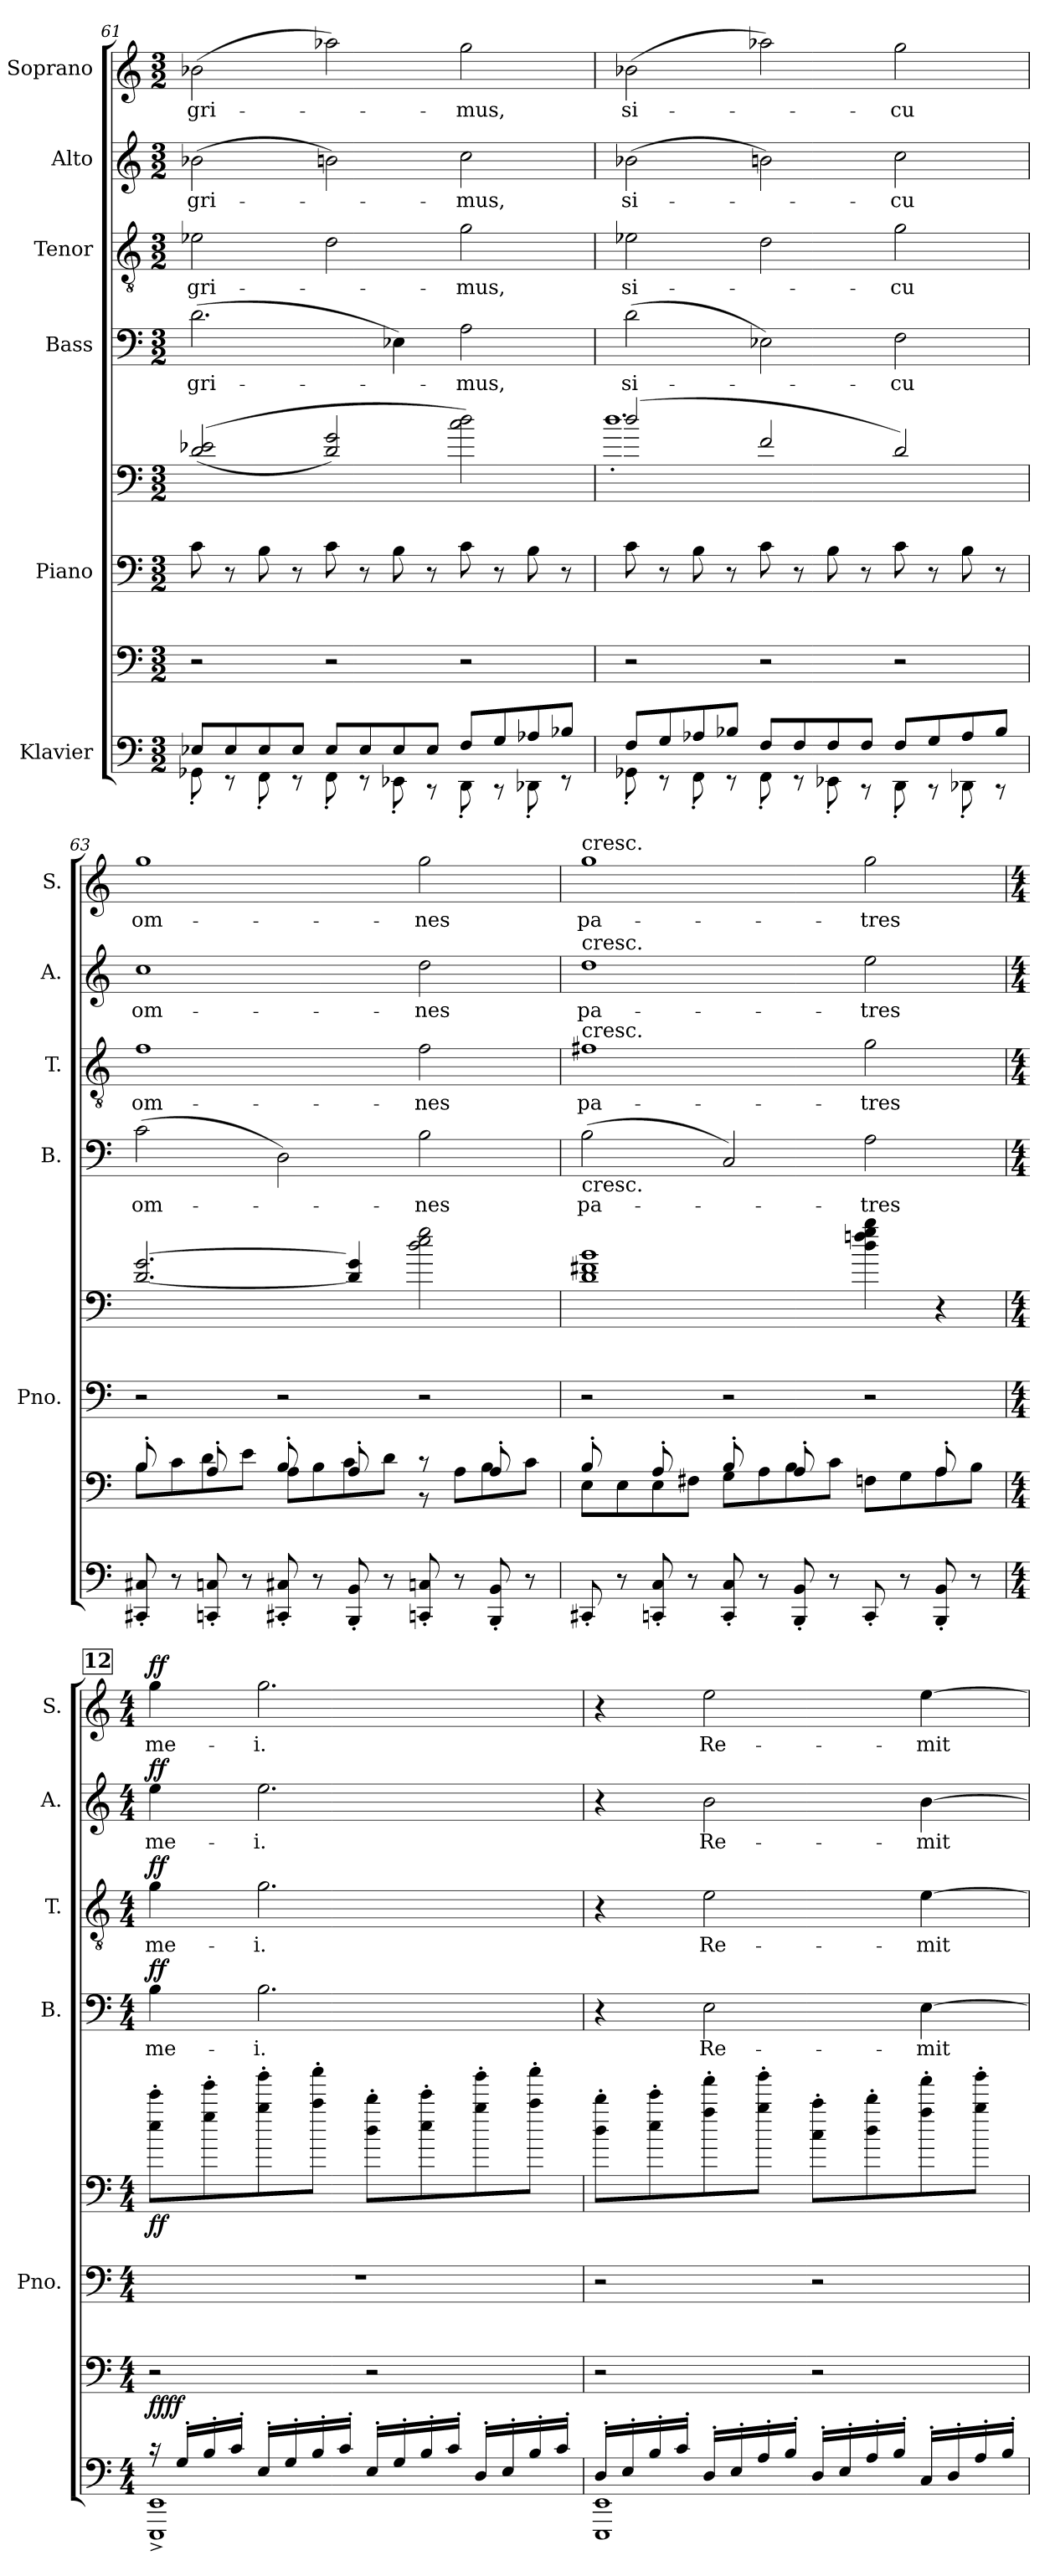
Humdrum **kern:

**kern	**kern	**dynam	**kern	**kern	**dynam	**kern	**text	**dynam	**kern	**text	**dynam	**kern	**text	**dynam	**kern	**text	**dynam
*part6	*part6	*part6	*part5	*part5	*part5	*part4	*part4	*part4	*part3	*part3	*part3	*part2	*part2	*part2	*part1	*part1	*part1
*staff8	*staff7	*staff7/8	*staff6	*staff5	*staff5/6	*staff4	*staff4	*staff4	*staff3	*staff3	*staff3	*staff2	*staff2	*staff2	*staff1	*staff1	*staff1
*I"Klavier	*	*	*I"Piano	*	*	*I"Bass	*	*	*I"Tenor	*	*	*I"Alto	*	*	*I"Soprano	*	*
*	*	*	*I'Pno.	*	*	*I'B.	*	*	*I'T.	*	*	*I'A.	*	*	*I'S.	*	*
*clefF4	*clefF4	*	*clefF4	*clefF4	*	*clefF4	*	*	*clefGv2	*	*	*clefG2	*	*	*clefG2	*	*
*k[]	*k[]	*	*k[]	*k[]	*	*k[]	*	*	*k[]	*	*	*k[]	*	*	*k[]	*	*
*M3/2	*M3/2	*	*M3/2	*M3/2	*	*M3/2	*	*	*M3/2	*	*	*M3/2	*	*	*M3/2	*	*
=61	=61	=61	=61	=61	=61	=61	=61	=61	=61	=61	=61	=61	=61	=61	=61	=61	=61
*^	*	*	*	*	*	*	*	*	*	*	*	*	*	*	*	*	*
!	!	!	!	!	!	!	!	!LO:LY:b	!	!	!LO:LY:b	!	!	!LO:LY:b	!	!	!LO:LY:b	!
8E-X/L	8GG-X'\	2r	.	8c\	(<(>2d/ 2e-X/	.	(>2.d\	-gri-	.	2e-X\	-gri-	.	(>2b-X\	-gri-	.	(>2b-X\	-gri-	.
8E-/	8r	.	.	8r	.	.	.	.	.	.	.	.	.	.	.	.	.	.
8E-/	8FF'\	.	.	8B\	.	.	.	.	.	.	.	.	.	.	.	.	.	.
8E-/J	8r	.	.	8r	.	.	.	.	.	.	.	.	.	.	.	.	.	.
8E-/L	8FF'\	2r	.	8c\	2d/ 2g/)	.	.	.	.	2d\	.	.	2bn\)	.	.	2aa-X\)	.	.
8E-/	8r	.	.	8r	.	.	.	.	.	.	.	.	.	.	.	.	.	.
8E-/	8EE-X'\	.	.	8B\	.	.	4E-X\)	.	.	.	.	.	.	.	.	.	.	.
8E-/J	8r	.	.	8r	.	.	.	.	.	.	.	.	.	.	.	.	.	.
!	!	!	!	!	!	!	!	!LO:LY:b	!	!	!LO:LY:b	!	!	!LO:LY:b	!	!	!LO:LY:b	!
8F/L	8DD'\	2r	.	8c\	2cc\ 2dd\)	.	2A\	-mus,	.	2g\	-mus,	.	2cc\	-mus,	.	2gg\	-mus,	.
8G/	8r	.	.	8r	.	.	.	.	.	.	.	.	.	.	.	.	.	.
8A-X/	8DD-X'\	.	.	8B\	.	.	.	.	.	.	.	.	.	.	.	.	.	.
8B-X/J	8r	.	.	8r	.	.	.	.	.	.	.	.	.	.	.	.	.	.
=62	=62	=62	=62	=62	=62	=62	=62	=62	=62	=62	=62	=62	=62	=62	=62	=62	=62	=62
*	*	*	*	*	*^	*	*	*	*	*	*	*	*	*	*	*	*	*
!	!	!	!	!	!	!	!	!	!LO:LY:b	!	!	!LO:LY:b	!	!	!LO:LY:b	!	!	!LO:LY:b	!
8F/L	8GG-X'\	2r	.	8c\	(>2dd/	1.dd'	.	(>2d\	si-	.	2e-X\	si-	.	(>2b-X\	si-	.	(>2b-X\	si-	.
8G/	8r	.	.	8r	.	.	.	.	.	.	.	.	.	.	.	.	.	.	.
8A-X/	8FF'\	.	.	8B\	.	.	.	.	.	.	.	.	.	.	.	.	.	.	.
8B-X/J	8r	.	.	8r	.	.	.	.	.	.	.	.	.	.	.	.	.	.	.
8F/L	8FF'\	2r	.	8c\	2f/	.	.	2E-X\)	.	.	2d\	.	.	2bn\)	.	.	2aa-X\)	.	.
8F/	8r	.	.	8r	.	.	.	.	.	.	.	.	.	.	.	.	.	.	.
8F/	8EE-X'\	.	.	8B\	.	.	.	.	.	.	.	.	.	.	.	.	.	.	.
8F/J	8r	.	.	8r	.	.	.	.	.	.	.	.	.	.	.	.	.	.	.
!	!	!	!	!	!	!	!	!	!LO:LY:b	!	!	!LO:LY:b	!	!	!LO:LY:b	!	!	!LO:LY:b	!
8F/L	8DD'\	2r	.	8c\	2d/)	.	.	2F\	-cu	.	2g\	-cu	.	2cc\	-cu	.	2gg\	-cu	.
8G/	8r	.	.	8r	.	.	.	.	.	.	.	.	.	.	.	.	.	.	.
8A-/	8DD-X'\	.	.	8B\	.	.	.	.	.	.	.	.	.	.	.	.	.	.	.
8B-/J	8r	.	.	8r	.	.	.	.	.	.	.	.	.	.	.	.	.	.	.
*	*	*	*	*	*v	*v	*	*	*	*	*	*	*	*	*	*	*	*	*
=63	=63	=63	=63	=63	=63	=63	=63	=63	=63	=63	=63	=63	=63	=63	=63	=63	=63	=63
*	*	*^	*	*	*	*	*	*	*	*	*	*	*	*	*	*	*	*
!	!	!	!	!	!	!	!	!	!LO:LY:b	!	!	!LO:LY:b	!	!	!LO:LY:b	!	!	!LO:LY:b	!
*v	*v	*	*	*	*	*	*	*	*	*	*	*	*	*	*	*	*	*	*
8CC#X/' 8C#X/'	8B'/	8B\L	.	2r	[2.d/ [2.g/	.	(>2c\	om-	.	1f	om-	.	1cc	om-	.	1gg	om-	.
8r	8ryy	8c\	.	.	.	.	.	.	.	.	.	.	.	.	.	.	.	.
8CCn/' 8Cn/'	8A'/	8d\	.	.	.	.	.	.	.	.	.	.	.	.	.	.	.	.
8r	8ryy	8e\J	.	.	.	.	.	.	.	.	.	.	.	.	.	.	.	.
8CC#X/' 8C#X/'	8B'/	8A\L	.	2r	.	.	2D\)	.	.	.	.	.	.	.	.	.	.	.
8r	8ryy	8B\	.	.	.	.	.	.	.	.	.	.	.	.	.	.	.	.
8BBB/' 8BB/'	8A'/	8c\	.	.	4d/] 4g/]	.	.	.	.	.	.	.	.	.	.	.	.	.
8r	8ryy	8d\J	.	.	.	.	.	.	.	.	.	.	.	.	.	.	.	.
!	!	!	!	!	!	!	!	!LO:LY:b	!	!	!LO:LY:b	!	!	!LO:LY:b	!	!	!LO:LY:b	!
8CCn/' 8Cn/'	8r	8r	.	2r	2dd\ 2ee\ 2gg\	.	2B\	-nes	.	2f\	-nes	.	2dd\	-nes	.	2gg\	-nes	.
8r	8ryy	8A\L	.	.	.	.	.	.	.	.	.	.	.	.	.	.	.	.
8BBB/' 8BB/'	8A'/	8B\	.	.	.	.	.	.	.	.	.	.	.	.	.	.	.	.
8r	8ryy	8c\J	.	.	.	.	.	.	.	.	.	.	.	.	.	.	.	.
=64	=64	=64	=64	=64	=64	=64	=64	=64	=64	=64	=64	=64	=64	=64	=64	=64	=64	=64
!	!	!	!	!	!	!	!	!	!	!	!	!	!	!	!	!LO:TX:a:t=cresc.	!	!
!	!	!	!	!	!	!	!	!	!	!	!	!	!LO:TX:a:t=cresc.	!	!	!	!	!
!	!	!	!	!	!	!	!	!	!	!LO:TX:a:t=cresc.	!	!	!	!	!	!	!	!
!	!	!	!	!	!	!	!LO:TX:b:t=cresc.	!	!	!	!	!	!	!	!	!	!	!
!	!	!	!	!	!	!	!	!LO:LY:b	!	!	!LO:LY:b	!	!	!LO:LY:b	!	!	!LO:LY:b	!
8CC#X'/	8B'/	8E\L	.	2r	1d 1f#X 1b	.	(>2B\	pa-	.	1f#X	pa-	.	1dd	pa-	.	1gg	pa-	.
8r	8ryy	8E\	.	.	.	.	.	.	.	.	.	.	.	.	.	.	.	.
8CCn/' 8C/'	8A'/	8E\	.	.	.	.	.	.	.	.	.	.	.	.	.	.	.	.
8r	8ryy	8F#X\J	.	.	.	.	.	.	.	.	.	.	.	.	.	.	.	.
8CC/' 8C/'	8B'/	8G\L	.	2r	.	.	2C/)	.	.	.	.	.	.	.	.	.	.	.
8r	8ryy	8A\	.	.	.	.	.	.	.	.	.	.	.	.	.	.	.	.
8BBB/' 8BB/'	8A'/	8B\	.	.	.	.	.	.	.	.	.	.	.	.	.	.	.	.
8r	8ryy	8c\J	.	.	.	.	.	.	.	.	.	.	.	.	.	.	.	.
!	!	!	!	!	!	!	!	!LO:LY:b	!	!	!LO:LY:b	!	!	!LO:LY:b	!	!	!LO:LY:b	!
8CC'/	8ryy	8Fn\L	.	2r	4dd\ 4ffn\ 4gg\ 4bb\	.	2A\	-tres	.	2g\	-tres	.	2ee\	-tres	.	2gg\	-tres	.
8r	8ryy	8G\	.	.	.	.	.	.	.	.	.	.	.	.	.	.	.	.
8BBB/' 8BB/'	8A'/	8A\	.	.	4r	.	.	.	.	.	.	.	.	.	.	.	.	.
8r	8ryy	8B\J	.	.	.	.	.	.	.	.	.	.	.	.	.	.	.	.
*	*v	*v	*	*	*	*	*	*	*	*	*	*	*	*	*	*	*	*
!!LO:REH:place=s1:a:B:fs=14:t=12
=65	=65	=65	=65	=65	=65	=65	=65	=65	=65	=65	=65	=65	=65	=65	=65	=65	=65
*M4/4	*M4/4	*	*M4/4	*M4/4	*	*M4/4	*	*	*M4/4	*	*	*M4/4	*	*	*M4/4	*	*
*^	*^	*	*	*	*	*	*	*	*	*	*	*	*	*	*	*	*
!	!	!	!	!LO:DY:a=2	!	!	!	!	!LO:LY:b	!	!	!LO:LY:b	!	!	!LO:LY:b	!	!	!LO:LY:b	!
!	!	!	!	!LO:DY:n=1:b=2	!	!	!LO:DY:b	!	!	!LO:DY:a	!	!	!LO:DY:a	!	!	!LO:DY:a	!	!	!LO:DY:a
*	*	*v	*v	*	*	*	*	*	*	*	*	*	*	*	*	*	*	*	*
16r	1EEE^ 1EE^	2r	ff ff	1r	8ee\' 8eee\'L	ff	4B\	me-	ff	4g\	me-	ff	4ee\	me-	ff	4gg\	me-	ff
16G'/LL	.	.	.	.	.	.	.	.	.	.	.	.	.	.	.	.	.	.
16B'/	.	.	.	.	8gg\' 8ggg\'	.	.	.	.	.	.	.	.	.	.	.	.	.
16c'/JJ	.	.	.	.	.	.	.	.	.	.	.	.	.	.	.	.	.	.
!	!	!	!	!	!	!	!	!LO:LY:b	!	!	!LO:LY:b	!	!	!LO:LY:b	!	!	!LO:LY:b	!
16E'/LL	.	.	.	.	8bb\' 8bbb\'	.	2.B\	-i.	.	2.g\	-i.	.	2.ee\	-i.	.	2.gg\	-i.	.
16G'/	.	.	.	.	.	.	.	.	.	.	.	.	.	.	.	.	.	.
16B'/	.	.	.	.	8ccc\' 8cccc\'J	.	.	.	.	.	.	.	.	.	.	.	.	.
16c'/JJ	.	.	.	.	.	.	.	.	.	.	.	.	.	.	.	.	.	.
16E'/LL	.	2r	.	.	8dd\' 8ddd\'L	.	.	.	.	.	.	.	.	.	.	.	.	.
16G'/	.	.	.	.	.	.	.	.	.	.	.	.	.	.	.	.	.	.
16B'/	.	.	.	.	8ee\' 8eee\'	.	.	.	.	.	.	.	.	.	.	.	.	.
16c'/JJ	.	.	.	.	.	.	.	.	.	.	.	.	.	.	.	.	.	.
16D'/LL	.	.	.	.	8bb\' 8bbb\'	.	.	.	.	.	.	.	.	.	.	.	.	.
16E'/	.	.	.	.	.	.	.	.	.	.	.	.	.	.	.	.	.	.
16B'/	.	.	.	.	8ccc\' 8cccc\'J	.	.	.	.	.	.	.	.	.	.	.	.	.
16c'/JJ	.	.	.	.	.	.	.	.	.	.	.	.	.	.	.	.	.	.
=66	=66	=66	=66	=66	=66	=66	=66	=66	=66	=66	=66	=66	=66	=66	=66	=66	=66	=66
16D'/LL	1EEE 1EE	2r	.	2r	8dd\' 8ddd\'L	.	4r	.	.	4r	.	.	4r	.	.	4r	.	.
16E'/	.	.	.	.	.	.	.	.	.	.	.	.	.	.	.	.	.	.
16B'/	.	.	.	.	8ee\' 8eee\'	.	.	.	.	.	.	.	.	.	.	.	.	.
16c'/JJ	.	.	.	.	.	.	.	.	.	.	.	.	.	.	.	.	.	.
!	!	!	!	!	!	!	!	!LO:LY:b	!	!	!LO:LY:b	!	!	!LO:LY:b	!	!	!LO:LY:b	!
16D'/LL	.	.	.	.	8aa\' 8aaa\'	.	2E\	Re-	.	2e\	Re-	.	2b\	Re-	.	2ee\	Re-	.
16E'/	.	.	.	.	.	.	.	.	.	.	.	.	.	.	.	.	.	.
16A'/	.	.	.	.	8bb\' 8bbb\'J	.	.	.	.	.	.	.	.	.	.	.	.	.
16B'/JJ	.	.	.	.	.	.	.	.	.	.	.	.	.	.	.	.	.	.
16D'/LL	.	2r	.	2r	8cc\' 8ccc\'L	.	.	.	.	.	.	.	.	.	.	.	.	.
16E'/	.	.	.	.	.	.	.	.	.	.	.	.	.	.	.	.	.	.
16A'/	.	.	.	.	8dd\' 8ddd\'	.	.	.	.	.	.	.	.	.	.	.	.	.
16B'/JJ	.	.	.	.	.	.	.	.	.	.	.	.	.	.	.	.	.	.
!	!	!	!	!	!	!	!	!LO:LY:b	!	!	!LO:LY:b	!	!	!LO:LY:b	!	!	!LO:LY:b	!
16C'/LL	.	.	.	.	8aa\' 8aaa\'	.	[4E\	-mit-	.	[4e\	-mit-	.	[4b\	-mit-	.	[4ee\	-mit-	.
16D'/	.	.	.	.	.	.	.	.	.	.	.	.	.	.	.	.	.	.
16A'/	.	.	.	.	8bb\' 8bbb\'J	.	.	.	.	.	.	.	.	.	.	.	.	.
16B'/JJ	.	.	.	.	.	.	.	.	.	.	.	.	.	.	.	.	.	.
*v	*v	*	*	*	*	*	*	*	*	*	*	*	*	*	*	*	*	*
=	=	=	=	=	=	=	=	=	=	=	=	=	=	=	=	=	=
*-	*-	*-	*-	*-	*-	*-	*-	*-	*-	*-	*-	*-	*-	*-	*-	*-	*-
